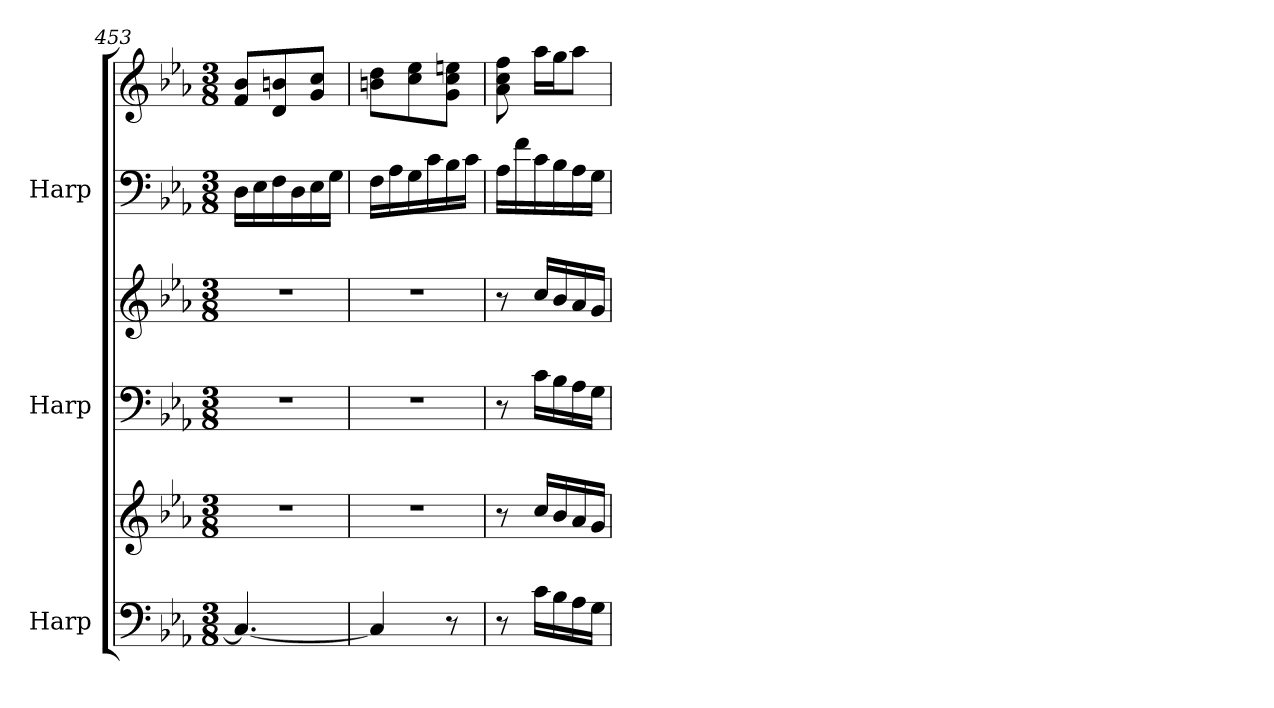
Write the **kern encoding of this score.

**kern	**kern	**kern	**kern	**kern	**kern
*part3	*part3	*part2	*part2	*part1	*part1
*staff6	*staff5	*staff4	*staff3	*staff2	*staff1
*I"Harp	*	*I"Harp	*	*I"Harp	*
*I'Hp	*	*I'Hp	*	*I'Hp	*
*clefF4	*clefG2	*clefF4	*clefG2	*clefF4	*clefG2
*k[b-e-a-]	*k[b-e-a-]	*k[b-e-a-]	*k[b-e-a-]	*k[b-e-a-]	*k[b-e-a-]
*M3/8	*M3/8	*M3/8	*M3/8	*M3/8	*M3/8
=453	=453	=453	=453	=453	=453
4.C/_	4.r	4.r	4.r	16D\LL	8f/ 8b-/L
.	.	.	.	16E-\	.
.	.	.	.	16F\	8d/ 8bn/
.	.	.	.	16D\	.
.	.	.	.	16E-\	8g/ 8cc/J
.	.	.	.	16G\JJ	.
!!LO:PB:g=z
=454	=454	=454	=454	=454	=454
4C/]	4.r	4.r	4.r	16F\LL	8bn\ 8dd\L
.	.	.	.	16A-\	.
.	.	.	.	16G\	8cc\ 8ee-\
.	.	.	.	16c\	.
8r	.	.	.	16B-\	8g\ 8cc\ 8een\J
.	.	.	.	16c\JJ	.
=455	=455	=455	=455	=455	=455
8r	8r	8r	8r	16A-\LL	8a-\ 8cc\ 8ff\
.	.	.	.	16f\	.
16c\LL	16cc/LL	16c\LL	16cc/LL	16c\	16aa-\LL
16B-\	16b-/	16B-\	16b-/	16B-\	16gg\J
16A-\	16a-/	16A-\	16a-/	16A-\	8aa-\J
16G\JJ	16g/JJ	16G\JJ	16g/JJ	16G\JJ	.
=	=	=	=	=	=
*-	*-	*-	*-	*-	*-
